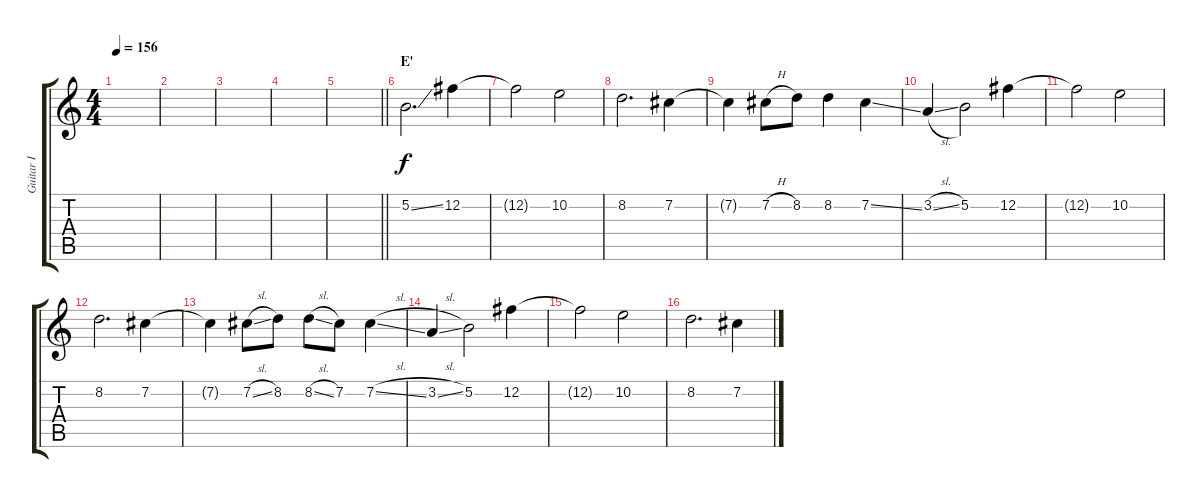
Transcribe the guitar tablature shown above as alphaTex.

\track ("Guitar I" "Guitar I") {instrument overdrivenguitar}
\staff {score tabs}
\tuning (B3 Gb3 D3 A2 E2 B1) {hide}
\ts (4 4)
\tempo 156
\clef g2
\ks c
|
|
|
|
\barLineRight lightlight
|
\section ("" "E'")
5.2{ss}.2{d} 12.2.4 |
12.2{t}.2 10.2.2 |
8.2.2{d} 7.2.4 |
7.2{t}.4 7.2{h}.8 8.2.8 8.2.4 7.2{ss}.4 |
3.2{sl}.4 5.2.2 12.2.4 |
12.2{t}.2 10.2.2 |
8.2.2{d} 7.2.4 |
7.2{t}.4 7.2{sl}.8 8.2.8 8.2{sl}.8 7.2.8 7.2{sl}.4 |
3.2{sl}.4 5.2.2 12.2.4 |
12.2{t}.2 10.2.2 |
8.2.2{d} 7.2.4
